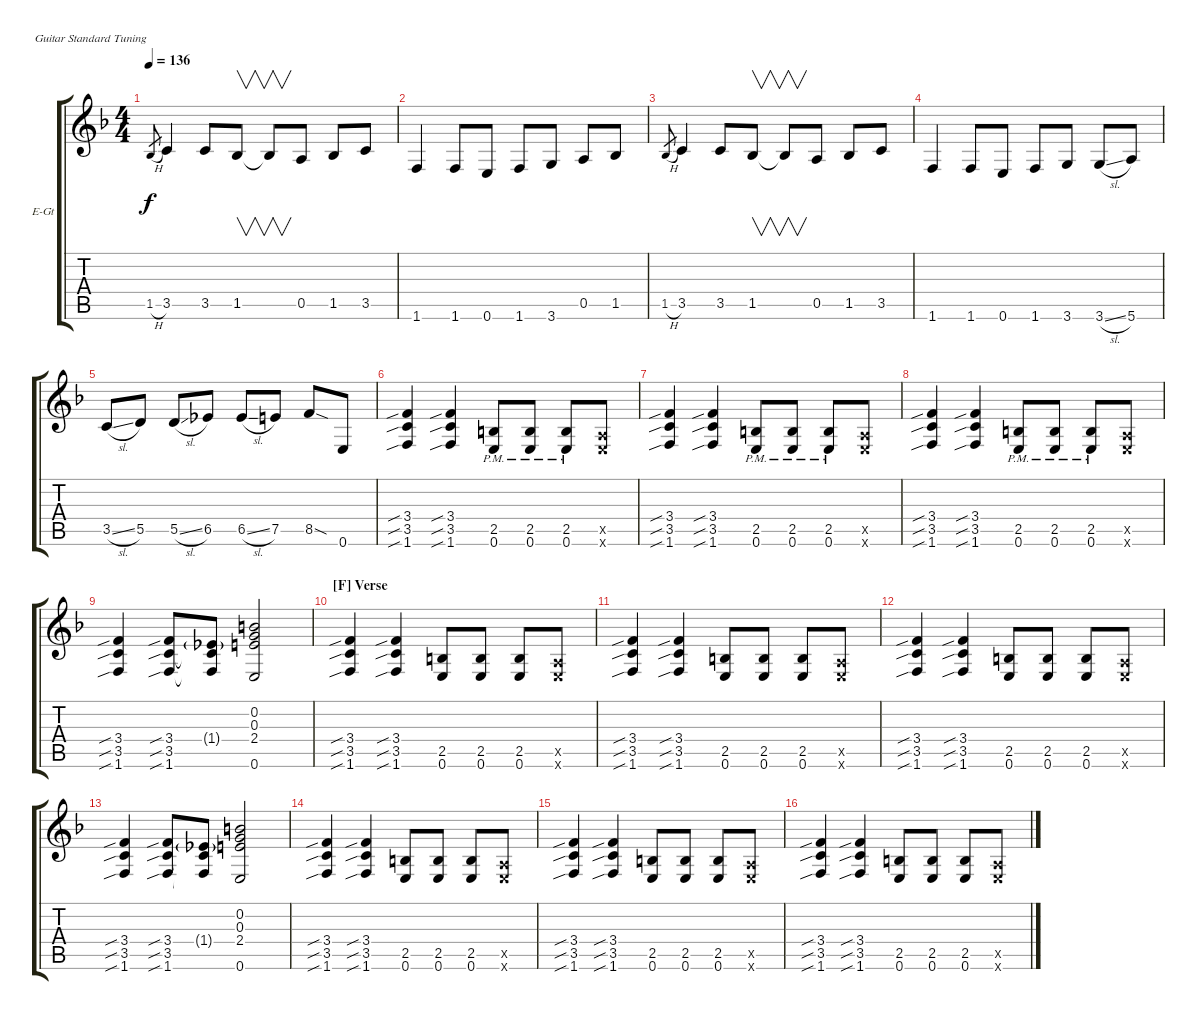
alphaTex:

\defaultSystemsLayout 4
\bracketExtendMode groupsimilarinstruments
\firstSystemTrackNameOrientation horizontal
\otherSystemsTrackNameOrientation horizontal
\track ("Electric Guitar" "E-Gt") {instrument distortionguitar}
\staff {score tabs}
\tuning (E4 B3 G3 D3 A2 E2)
\ts (4 4)
\tempo 136
\clef g2
\ks f
1.5{h}.8{gr dy f} 3.5.4 3.5.8 1.5.8{v} 1.5{t}.8{v} 0.5.8 1.5.8 3.5.8 |
1.6.4 1.6.8 0.6.8 1.6.8 3.6.8 0.5.8 1.5.8 |
1.5{h}.8{gr} 3.5.4 3.5.8 1.5.8{v} 1.5{t}.8{v} 0.5.8 1.5.8 3.5.8 |
1.6.4 1.6.8 0.6.8 1.6.8 3.6.8 3.6{sl}.8 5.6.8 |
3.5{sl}.8 5.5.8 5.5{sl}.8 6.5.8 6.5{sl}.8 7.5.8 8.5{sod}.8 0.6.8 |
(1.6{sib} 3.5{sib} 3.4{sib}).4 (1.6{sib} 3.5{sib} 3.4{sib}).4 (0.6{pm} 2.5{pm}).8 (0.6{pm} 2.5{pm}).8 (0.6{pm} 2.5{pm}).8 (0.6{x} 0.5{x}).8 |
(1.6{sib} 3.5{sib} 3.4{sib}).4 (1.6{sib} 3.5{sib} 3.4{sib}).4 (0.6{pm} 2.5{pm}).8 (0.6{pm} 2.5{pm}).8 (0.6{pm} 2.5{pm}).8 (0.6{x} 0.5{x}).8 |
(1.6{sib} 3.5{sib} 3.4{sib}).4 (1.6{sib} 3.5{sib} 3.4{sib}).4 (0.6{pm} 2.5{pm}).8 (0.6{pm} 2.5{pm}).8 (0.6{pm} 2.5{pm}).8 (0.6{x} 0.5{x}).8 |
(1.6{sib} 3.5{sib} 3.4{sib}).4 (1.6{sib} 3.5{sib} 3.4{sib}).8 (1.6{t} 3.5{t} 1.4{g}).8 (0.6 2.4 0.3 0.2).2 |
\section ("F" "Verse")
(1.6{sib} 3.5{sib} 3.4{sib}).4 (1.6{sib} 3.5{sib} 3.4{sib}).4 (0.6 2.5).8 (0.6 2.5).8 (0.6 2.5).8 (0.6{x} 0.5{x}).8 |
(1.6{sib} 3.5{sib} 3.4{sib}).4 (1.6{sib} 3.5{sib} 3.4{sib}).4 (0.6 2.5).8 (0.6 2.5).8 (0.6 2.5).8 (0.6{x} 0.5{x}).8 |
(1.6{sib} 3.5{sib} 3.4{sib}).4 (1.6{sib} 3.5{sib} 3.4{sib}).4 (0.6 2.5).8 (0.6 2.5).8 (0.6 2.5).8 (0.6{x} 0.5{x}).8 |
(1.6{sib} 3.5{sib} 3.4{sib}).4 (1.6{sib} 3.5{sib} 3.4{sib}).8 (1.6{t} 3.5{t} 1.4{g}).8 (0.6 2.4 0.3 0.2).2 |
(1.6{sib} 3.5{sib} 3.4{sib}).4 (1.6{sib} 3.5{sib} 3.4{sib}).4 (0.6 2.5).8 (0.6 2.5).8 (0.6 2.5).8 (0.6{x} 0.5{x}).8 |
(1.6{sib} 3.5{sib} 3.4{sib}).4 (1.6{sib} 3.5{sib} 3.4{sib}).4 (0.6 2.5).8 (0.6 2.5).8 (0.6 2.5).8 (0.6{x} 0.5{x}).8 |
(1.6{sib} 3.5{sib} 3.4{sib}).4 (1.6{sib} 3.5{sib} 3.4{sib}).4 (0.6 2.5).8 (0.6 2.5).8 (0.6 2.5).8 (0.6{x} 0.5{x}).8
